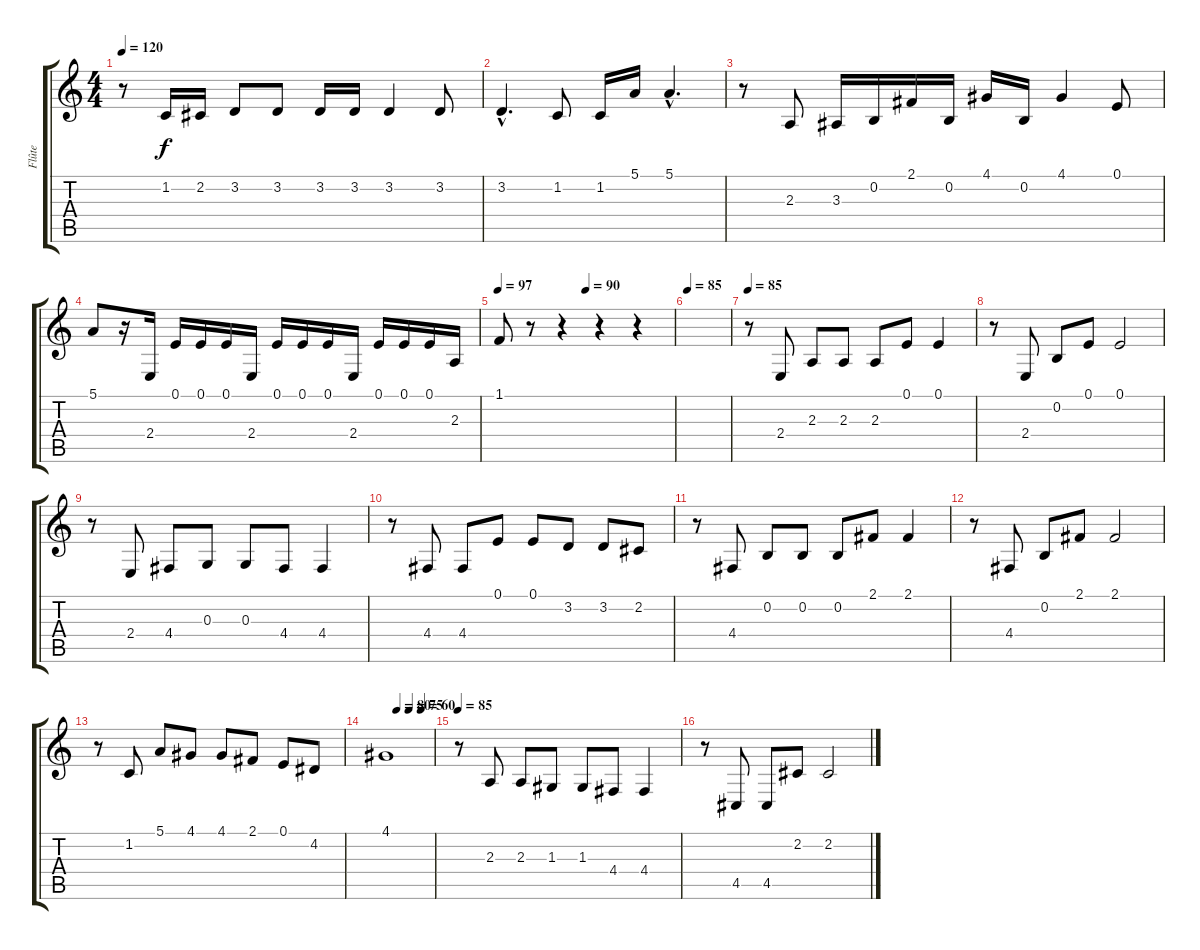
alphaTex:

\track ("Flûte" "Flûte") {instrument flute}
\staff {score tabs}
\tuning (E4 B3 G3 D3 A2 E2) {hide}
\ts (4 4)
\tempo 120
\clef g2
\ks c
r.8{dy f} 1.2.16 2.2.16 3.2.8 3.2.8 3.2.16 3.2.16 3.2.4 3.2.8 |
3.2{hac}.4{d} 1.2.8 1.2.16 5.1.16 5.1{hac}.4{d} |
r.8 2.3.8 3.3.16 0.2.16 2.1.16 0.2.16 4.1.16 0.2.16 4.1.4 0.1.8 |
5.1.8 r.16 2.4.16 0.1.16 0.1.16 0.1.16 2.4.16 0.1.16 0.1.16 0.1.16 2.4.16 0.1.16 0.1.16 0.1.16 2.3.16 |
\tempo 97
\tempo (90 0.5)
1.1.8 r.8 r.4 r.4 r.4 |
\tempo 85
|
\tempo 85
r.8 2.4.8 2.3.8 2.3.8 2.3.8 0.1.8 0.1.4 |
r.8 2.4.8 0.2.8 0.1.8 0.1.2 |
r.8 2.4.8 4.4.8 0.3.8 0.3.8 4.4.8 4.4.4 |
r.8 4.4.8 4.4.8 0.1.8 0.1.8 3.2.8 3.2.8 2.2.8 |
r.8 4.4.8 0.2.8 0.2.8 0.2.8 2.1.8 2.1.4 |
r.8 4.4.8 0.2.8 2.1.8 2.1.2 |
r.8 1.2.8 5.1.8 4.1.8 4.1.8 2.1.8 0.1.8 4.2.8 |
\tempo (80 0.25)
\tempo (75 0.5)
\tempo (60 0.75)
4.1.1 |
\tempo 85
r.8 2.3.8 2.3.8 1.3.8 1.3.8 4.4.8 4.4.4 |
r.8 4.5.8 4.5.8 2.2.8 2.2.2
